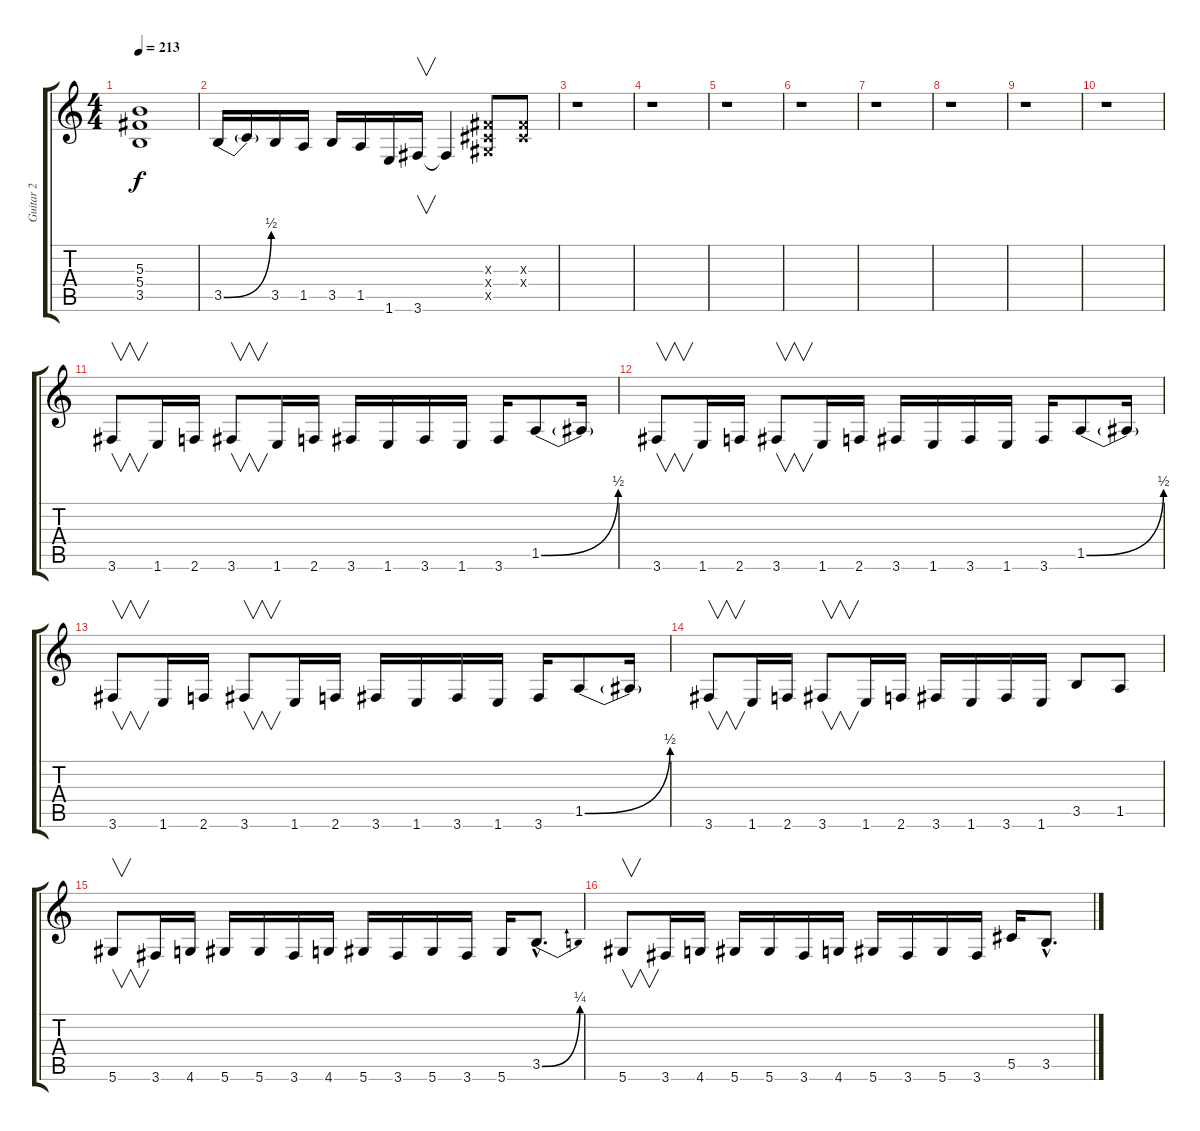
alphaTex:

\track ("Guitar 2" "Guitar 2") {instrument distortionguitar}
\staff {score tabs}
\tuning (Eb4 Bb3 Gb3 Db3 Ab2 Eb2) {hide}
\ts (4 4)
\tempo 213
\clef g2
\ks c
(5.3 5.4 3.5).1{dy f} |
3.5{be (bend 0 0 60 2)}.16 3.5{t}.16 3.5.16 1.5.16 3.5.16 1.5.16 1.6.16 3.6.16{v} 3.6{t}.4 (0.3{x} 0.4{x} 0.5{x}).8 (0.3{x} 0.4{x}).8 |
r.1 |
r.1 |
r.1 |
r.1 |
r.1 |
r.1 |
r.1 |
r.1 |
3.6.8{v} 1.6.16 2.6.16 3.6.8{v} 1.6.16 2.6.16 3.6.16 1.6.16 3.6.16 1.6.16 3.6.16 1.5{be (bend 0 0 60 2)}.8 1.5{t}.16 |
3.6.8{v} 1.6.16 2.6.16 3.6.8{v} 1.6.16 2.6.16 3.6.16 1.6.16 3.6.16 1.6.16 3.6.16 1.5{be (bend 0 0 60 2)}.8 1.5{t}.16 |
3.6.8{v} 1.6.16 2.6.16 3.6.8{v} 1.6.16 2.6.16 3.6.16 1.6.16 3.6.16 1.6.16 3.6.16 1.5{be (bend 0 0 60 2)}.8 1.5{t}.16 |
3.6.8{v} 1.6.16 2.6.16 3.6.8{v} 1.6.16 2.6.16 3.6.16 1.6.16 3.6.16 1.6.16 3.5.8 1.5.8 |
5.6.8{v} 3.6.16 4.6.16 5.6.16 5.6.16 3.6.16 4.6.16 5.6.16 3.6.16 5.6.16 3.6.16 5.6.16 3.5{be (bend 0 0 60 1) hac}.8{d} |
5.6.8{v} 3.6.16 4.6.16 5.6.16 5.6.16 3.6.16 4.6.16 5.6.16 3.6.16 5.6.16 3.6.16 5.5.16 3.5{hac}.8{d}
